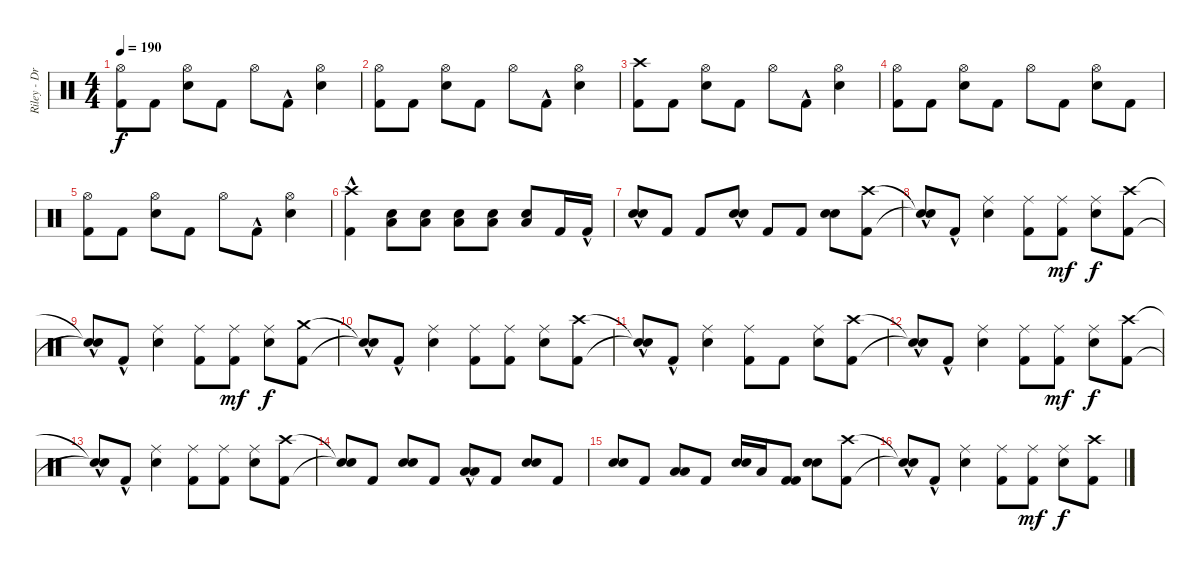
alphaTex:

\track ("Riley - Drums" "Riley - Dr") {instrument percussion}
\staff {score}
\articulation defaults
\ts (4 4)
\tempo 190
\clef neutral
\ks c
("Kick (hit) 2" "Hi-Hat (open)").8{dy f} "Kick (hit) 2".8 ("Electric Snare (hit)" "Hi-Hat (open)").8 "Kick (hit) 2".8 "Hi-Hat (open)".8 "Kick (hit) 2"{hac}.8 ("Electric Snare (hit)" "Hi-Hat (open)").4 |
("Kick (hit) 2" "Hi-Hat (open)").8 "Kick (hit) 2".8 ("Electric Snare (hit)" "Hi-Hat (open)").8 "Kick (hit) 2".8 "Hi-Hat (open)".8 "Kick (hit) 2"{hac}.8 ("Electric Snare (hit)" "Hi-Hat (open)").4 |
("Kick (hit) 2" "Crash high (hit)").8 "Kick (hit) 2".8 ("Electric Snare (hit)" "Hi-Hat (open)").8 "Kick (hit) 2".8 "Hi-Hat (open)".8 "Kick (hit) 2"{hac}.8 ("Electric Snare (hit)" "Hi-Hat (open)").4 |
("Kick (hit) 2" "Hi-Hat (open)").8 "Kick (hit) 2".8 ("Electric Snare (hit)" "Hi-Hat (open)").8 "Kick (hit) 2".8 "Hi-Hat (open)".8 "Kick (hit) 2".8 ("Electric Snare (hit)" "Hi-Hat (open)").8 "Kick (hit) 2".8 |
("Kick (hit) 2" "Hi-Hat (open)").8 "Kick (hit) 2".8 ("Electric Snare (hit)" "Hi-Hat (open)").8 "Kick (hit) 2".8 "Hi-Hat (open)".8 "Kick (hit) 2"{hac}.8 ("Electric Snare (hit)" "Hi-Hat (open)").4 |
("Kick (hit) 2"{hac} "Crash high (hit)").4 ("Electric Snare (hit)" "Low Tom (hit)").8 ("Electric Snare (hit)" "Low Tom (hit)").8 ("Electric Snare (hit)" "Low Tom (hit)").8 ("Electric Snare (hit)" "Low Tom (hit)").8 ("Electric Snare (hit)" "Low Tom (hit)").8 "Kick (hit) 2".16 "Kick (hit) 2"{hac}.16 |
("Electric Snare (hit)"{hac} "Electric Snare (hit)"{hac}).8 "Kick (hit) 2".8 "Kick (hit) 2".8 ("Electric Snare (hit)"{hac} "Electric Snare (hit)"{hac}).8 "Kick (hit) 2".8 "Kick (hit) 2".8 ("Electric Snare (hit)" "Electric Snare (hit)").8 ("Kick (hit) 2" "Crash high (hit)").8 |
("Snare (hit)"{t} "Snare (hit)"{hac t}).8 "Kick (hit) 2"{hac}.8 ("Electric Snare (hit)" "Ride (middle)").4 ("Kick (hit) 2" "Ride (middle)").8 ("Kick (hit) 2" "Ride (middle)").8{dy mf} ("Electric Snare (hit)" "Ride (middle)").8{dy f} ("Kick (hit) 2" "Crash high (hit)").8 |
("Snare (hit)"{t} "Snare (hit)"{hac t}).8 "Kick (hit) 2"{hac}.8 ("Electric Snare (hit)" "Ride (middle)").4 ("Kick (hit) 2" "Ride (middle)").8 ("Kick (hit) 2" "Ride (middle)").8{dy mf} ("Electric Snare (hit)" "Ride (middle)").8{dy f} ("Kick (hit) 2" "Crash medium (hit)").8 |
("Snare (hit)"{t} "Snare (hit)"{hac t}).8 "Kick (hit) 2"{hac}.8 ("Electric Snare (hit)" "Ride (middle)").4 ("Kick (hit) 2" "Ride (middle)").8 ("Kick (hit) 2" "Ride (middle)").8 ("Electric Snare (hit)" "Ride (middle)").8 ("Kick (hit) 2" "Crash high (hit)").8 |
("Snare (hit)"{t} "Snare (hit)"{hac t}).8 "Kick (hit) 2"{hac}.8 ("Electric Snare (hit)" "Ride (middle)").4 ("Kick (hit) 2" "Ride (middle)").8 "Kick (hit) 2".8 ("Electric Snare (hit)" "Ride (middle)").8 ("Kick (hit) 2" "Crash high (hit)").8 |
("Snare (hit)"{t} "Snare (hit)"{hac t}).8 "Kick (hit) 2"{hac}.8 ("Electric Snare (hit)" "Ride (middle)").4 ("Kick (hit) 2" "Ride (middle)").8 ("Kick (hit) 2" "Ride (middle)").8{dy mf} ("Electric Snare (hit)" "Ride (middle)").8{dy f} ("Kick (hit) 2" "Crash high (hit)").8 |
("Snare (hit)"{t} "Snare (hit)"{hac t}).8 "Kick (hit) 2"{hac}.8 ("Electric Snare (hit)" "Ride (middle)").4 ("Kick (hit) 2" "Ride (middle)").8 ("Kick (hit) 2" "Ride (middle)").8 ("Electric Snare (hit)" "Ride (middle)").8 ("Kick (hit) 2" "Crash high (hit)").8 |
("Snare (hit)"{t} "Snare (hit)"{t}).8 "Kick (hit) 2".8 ("Electric Snare (hit)" "Electric Snare (hit)").8 "Kick (hit) 2".8 ("Low Tom (hit)"{hac} "Low Tom (hit)"{hac}).8 "Kick (hit) 2".8 ("Electric Snare (hit)" "Electric Snare (hit)").8 "Kick (hit) 2".8 |
("Electric Snare (hit)" "Electric Snare (hit)").8 "Kick (hit) 2".8 ("Low Tom (hit)" "Low Tom (hit)").8 "Kick (hit) 2".8 ("Electric Snare (hit)" "Electric Snare (hit)").16 "Low Tom (hit)".16 ("Kick (hit) 2" "Kick (hit) 2").8 ("Electric Snare (hit)" "Electric Snare (hit)").8 ("Kick (hit) 2" "Crash high (hit)").8 |
("Snare (hit)"{t} "Snare (hit)"{hac t}).8 "Kick (hit) 2"{hac}.8 ("Electric Snare (hit)" "Ride (middle)").4 ("Kick (hit) 2" "Ride (middle)").8 ("Kick (hit) 2" "Ride (middle)").8{dy mf} ("Electric Snare (hit)" "Ride (middle)").8{dy f} ("Kick (hit) 2" "Crash high (hit)").8
